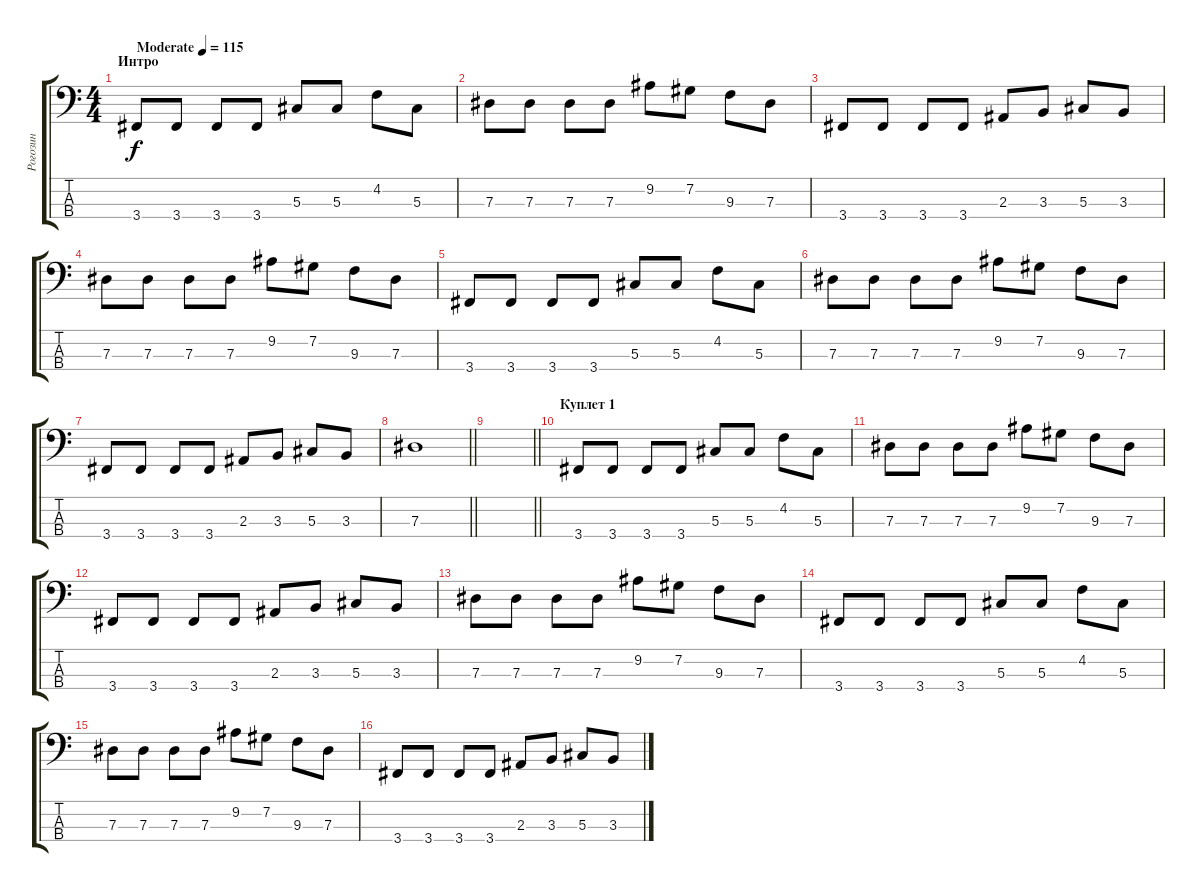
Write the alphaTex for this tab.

\track ("Рогозин" "Рогозин") {instrument electricbasspick}
\staff {score tabs}
\tuning (Gb2 Db2 Ab1 Eb1) {hide}
\ts (4 4)
\section ("" "Интро")
\tempo (115 "Moderate")
\clef f4
\ks c
3.4.8{dy f instrument electricbasspick} 3.4.8 3.4.8 3.4.8 5.3.8 5.3.8 4.2.8 5.3.8 |
7.3.8 7.3.8 7.3.8 7.3.8 9.2.8 7.2.8 9.3.8 7.3.8 |
3.4.8 3.4.8 3.4.8 3.4.8 2.3.8 3.3.8 5.3.8 3.3.8 |
7.3.8 7.3.8 7.3.8 7.3.8 9.2.8 7.2.8 9.3.8 7.3.8 |
3.4.8 3.4.8 3.4.8 3.4.8 5.3.8 5.3.8 4.2.8 5.3.8 |
7.3.8 7.3.8 7.3.8 7.3.8 9.2.8 7.2.8 9.3.8 7.3.8 |
3.4.8 3.4.8 3.4.8 3.4.8 2.3.8 3.3.8 5.3.8 3.3.8 |
\barLineRight lightlight
7.3.1 |
\section ("" "")
\barLineRight lightlight
|
\section ("" "Куплет 1")
3.4.8 3.4.8 3.4.8 3.4.8 5.3.8 5.3.8 4.2.8 5.3.8 |
7.3.8 7.3.8 7.3.8 7.3.8 9.2.8 7.2.8 9.3.8 7.3.8 |
3.4.8 3.4.8 3.4.8 3.4.8 2.3.8 3.3.8 5.3.8 3.3.8 |
7.3.8 7.3.8 7.3.8 7.3.8 9.2.8 7.2.8 9.3.8 7.3.8 |
3.4.8 3.4.8 3.4.8 3.4.8 5.3.8 5.3.8 4.2.8 5.3.8 |
7.3.8 7.3.8 7.3.8 7.3.8 9.2.8 7.2.8 9.3.8 7.3.8 |
3.4.8 3.4.8 3.4.8 3.4.8 2.3.8 3.3.8 5.3.8 3.3.8
